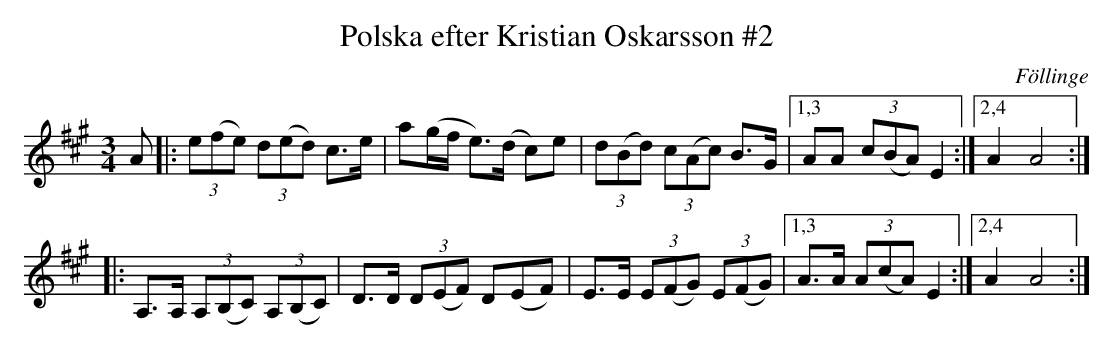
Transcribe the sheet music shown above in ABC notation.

X:1
T: Polska efter Kristian Oskarsson #2
O: F\"ollinge
M: 3/4
L: 1/8
K: A
A \
|: (3e(fe) (3d(ed) c>e | a(g/f/ e)>(d c)e \
| (3d(Bd) (3c(Ac) B>G |1,3 AA (3c(BA) E2 :|2,4 A2 A4 :|
|: A,>A, (3A,(B,C) (3A,(B,C) | D>D (3D(EF) D(EF) \
| E>E (3E(FG) (3E(FG) |1,3 A>A (3A(cA) E2 :|2,4 A2 A4 :|
